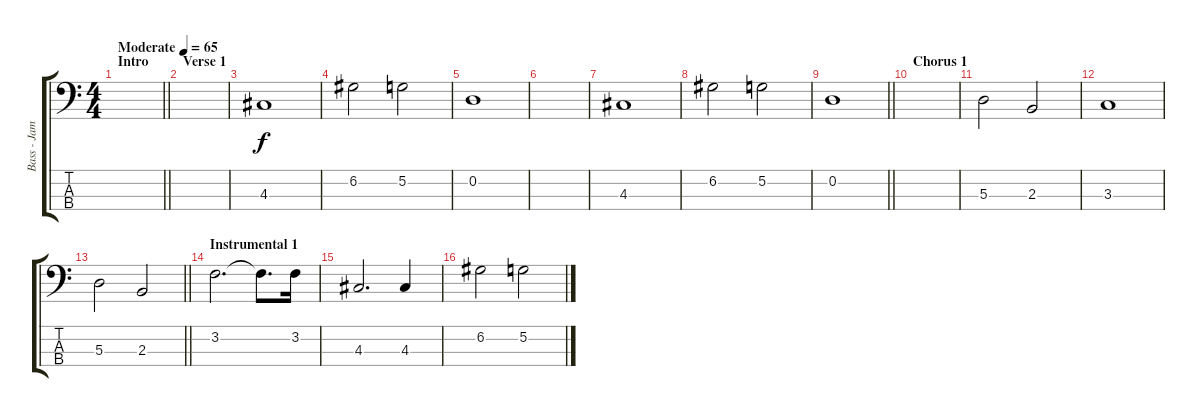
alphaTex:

\track ("Bass - James Johnston" "Bass - Jam") {instrument electricbassfinger}
\staff {score tabs}
\tuning (G2 D2 A1 D1) {hide}
\ts (4 4)
\section ("" "Intro")
\tempo (65 "Moderate")
\clef f4
\barLineRight lightlight
\ks c
|
\section ("" "Verse 1")
|
4.3.1 |
6.2.2 5.2.2 |
0.2.1 |
|
4.3.1 |
6.2.2 5.2.2 |
\barLineRight lightlight
0.2.1 |
\section ("" "Chorus 1")
|
5.3.2 2.3.2 |
3.3.1 |
\barLineRight lightlight
5.3.2 2.3.2 |
\section ("" "Instrumental 1")
3.2.2{d} 3.2{t}.8{d} 3.2.16 |
4.3.2{d} 4.3.4 |
6.2.2 5.2.2
